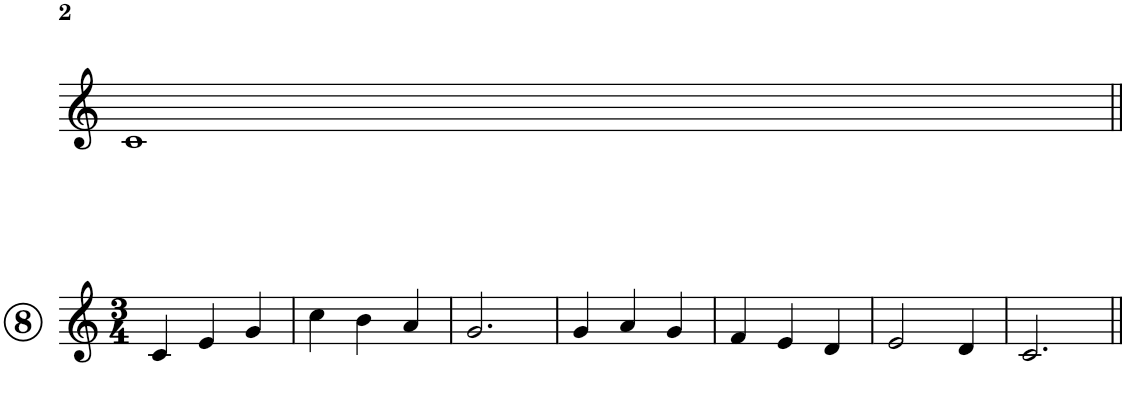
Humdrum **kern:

**kern
*part1
*staff1
*I"Piano
*I'Pno.
!!LO:PB:g=z
*clefG2
*k[]
*M4/4
=57
1c
!!LO:LB:g=z
!!LO:REH:place=s1:a:B:cj:enc=circle:fs=14:t=8
=58||
*M3/4
4c/
4e/
4g/
=59
4cc\
4b\
4a/
=60
2.g/
=61
4g/
4a/
4g/
=62
4f/
4e/
4d/
=63
2e/
4d/
=64
2.c/
=||
*-
